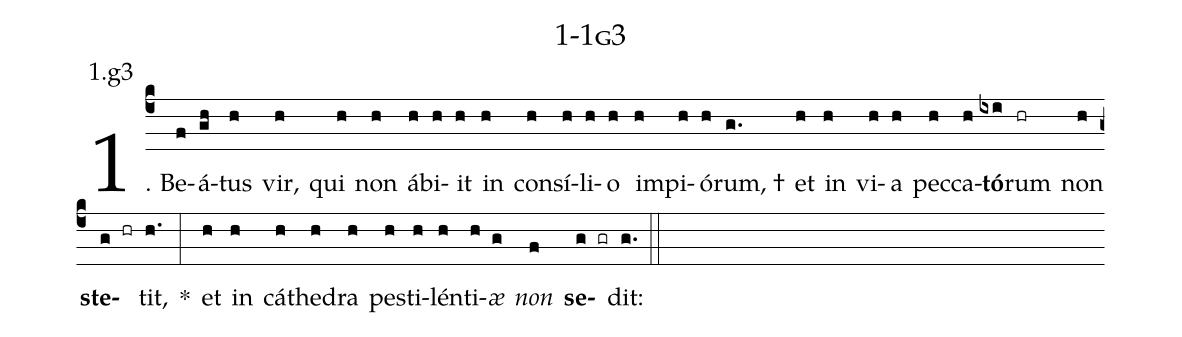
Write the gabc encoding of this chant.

name: 1-1g3;
annotation: 1.g3;
%%
(c4)1. Be(f)á(gh)tus(h) vir,(h) qui(h) non(h) áb(h)i(h)it(h) in(h) con(h)sí(h)li(h)o(h) im(h)pi(h)ó(h)rum, †(g.) et(h) in(h) vi(h)a(h) pec(h)ca(h)<b>tó</b>(ixi)rum(hr) non(h) <b>ste</b>(g hr)tit,(h.) *(:) et(h) in(h) cá(h)the(h)dra(h) pes(h)ti(h)lén(h)ti(h)<i>æ</i>(g) <i>non</i>(f) <b>se</b>(g gr)dit:(g.) (::)
